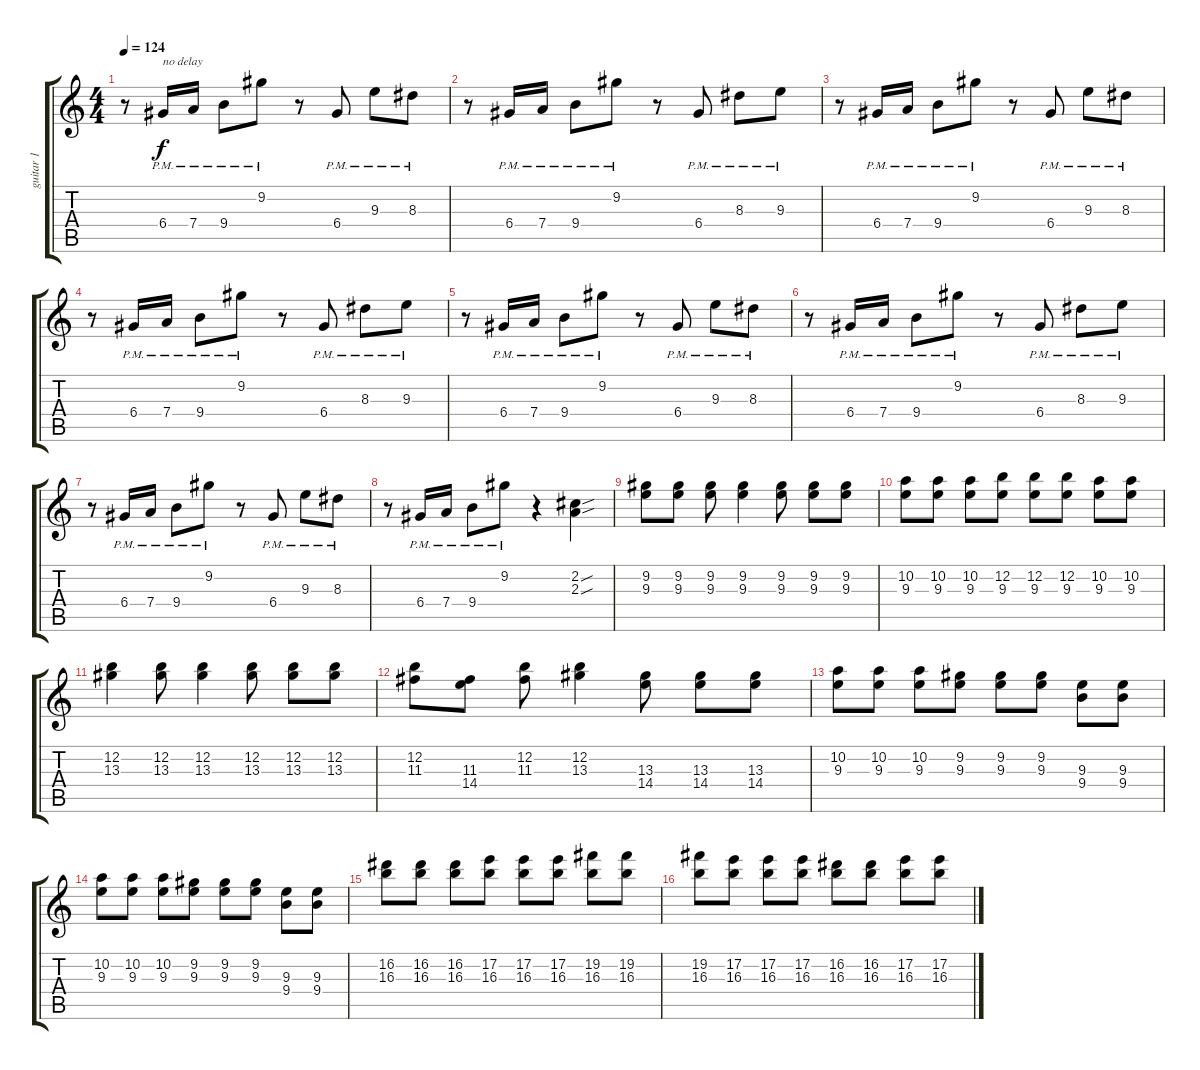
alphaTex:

\track ("guitar 1 " "guitar 1 ") {instrument electricguitarjazz}
\staff {score tabs}
\tuning (E4 B3 G3 D3 A2 E2) {hide}
\ts (4 4)
\tempo 124
\clef g2
\ks c
r.8{dy f} 6.4{pm}.16{txt "no delay"} 7.4{pm}.16 9.4{pm}.8 9.2{pm}.8 r.8 6.4{pm}.8 9.3{pm}.8 8.3{pm}.8 |
r.8 6.4{pm}.16 7.4{pm}.16 9.4{pm}.8 9.2{pm}.8 r.8 6.4{pm}.8 8.3{pm}.8 9.3{pm}.8 |
r.8 6.4{pm}.16 7.4{pm}.16 9.4{pm}.8 9.2{pm}.8 r.8 6.4{pm}.8 9.3{pm}.8 8.3{pm}.8 |
r.8 6.4{pm}.16 7.4{pm}.16 9.4{pm}.8 9.2{pm}.8 r.8 6.4{pm}.8 8.3{pm}.8 9.3{pm}.8 |
r.8 6.4{pm}.16 7.4{pm}.16 9.4{pm}.8 9.2{pm}.8 r.8 6.4{pm}.8 9.3{pm}.8 8.3{pm}.8 |
r.8 6.4{pm}.16 7.4{pm}.16 9.4{pm}.8 9.2{pm}.8 r.8 6.4{pm}.8 8.3{pm}.8 9.3{pm}.8 |
r.8 6.4{pm}.16 7.4{pm}.16 9.4{pm}.8 9.2{pm}.8 r.8 6.4{pm}.8 9.3{pm}.8 8.3{pm}.8 |
r.8 6.4{pm}.16 7.4{pm}.16 9.4{pm}.8 9.2{pm}.8 r.4 (2.2{sou} 2.3{sou}).4{instrument overdrivenguitar} |
(9.2 9.3).8 (9.2 9.3).8 (9.2 9.3).8 (9.2 9.3).4 (9.2 9.3).8 (9.2 9.3).8 (9.2 9.3).8 |
(10.2 9.3).8 (10.2 9.3).8 (10.2 9.3).8 (12.2 9.3).8 (12.2 9.3).8 (12.2 9.3).8 (10.2 9.3).8 (10.2 9.3).8 |
(12.2 13.3).4 (12.2 13.3).8 (12.2 13.3).4 (12.2 13.3).8 (12.2 13.3).8 (12.2 13.3).8 |
(12.2 11.3).8 (11.3 14.4).8 (12.2 11.3).8 (12.2 13.3).4 (13.3 14.4).8 (13.3 14.4).8 (13.3 14.4).8 |
(10.2 9.3).8 (10.2 9.3).8 (10.2 9.3).8 (9.2 9.3).8 (9.2 9.3).8 (9.2 9.3).8 (9.3 9.4).8 (9.3 9.4).8 |
(10.2 9.3).8 (10.2 9.3).8 (10.2 9.3).8 (9.2 9.3).8 (9.2 9.3).8 (9.2 9.3).8 (9.3 9.4).8 (9.3 9.4).8 |
(16.2 16.3).8 (16.2 16.3).8 (16.2 16.3).8 (17.2 16.3).8 (17.2 16.3).8 (17.2 16.3).8 (19.2 16.3).8 (19.2 16.3).8 |
(19.2 16.3).8 (17.2 16.3).8 (17.2 16.3).8 (17.2 16.3).8 (16.2 16.3).8 (16.2 16.3).8 (17.2 16.3).8 (17.2 16.3).8
